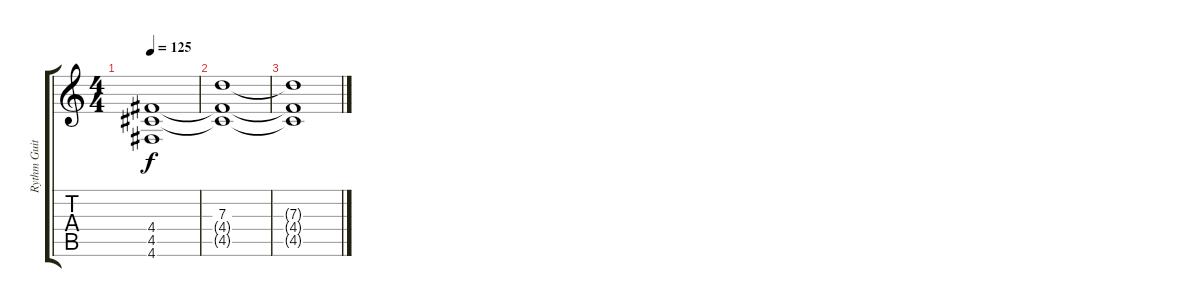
\track ("Rythm Guitar #1" "Rythm Guit") {instrument overdrivenguitar}
\staff {score tabs}
\tuning (E4 B3 G3 D3 A2 D2) {hide}
\ts (4 4)
\tempo 125
\clef g2
\ks c
(4.4 4.5 4.6).1{dy f} |
(7.3{t} 4.4{t} 4.5{t}).1 |
(7.3{t} 4.4{t} 4.5{t}).1
